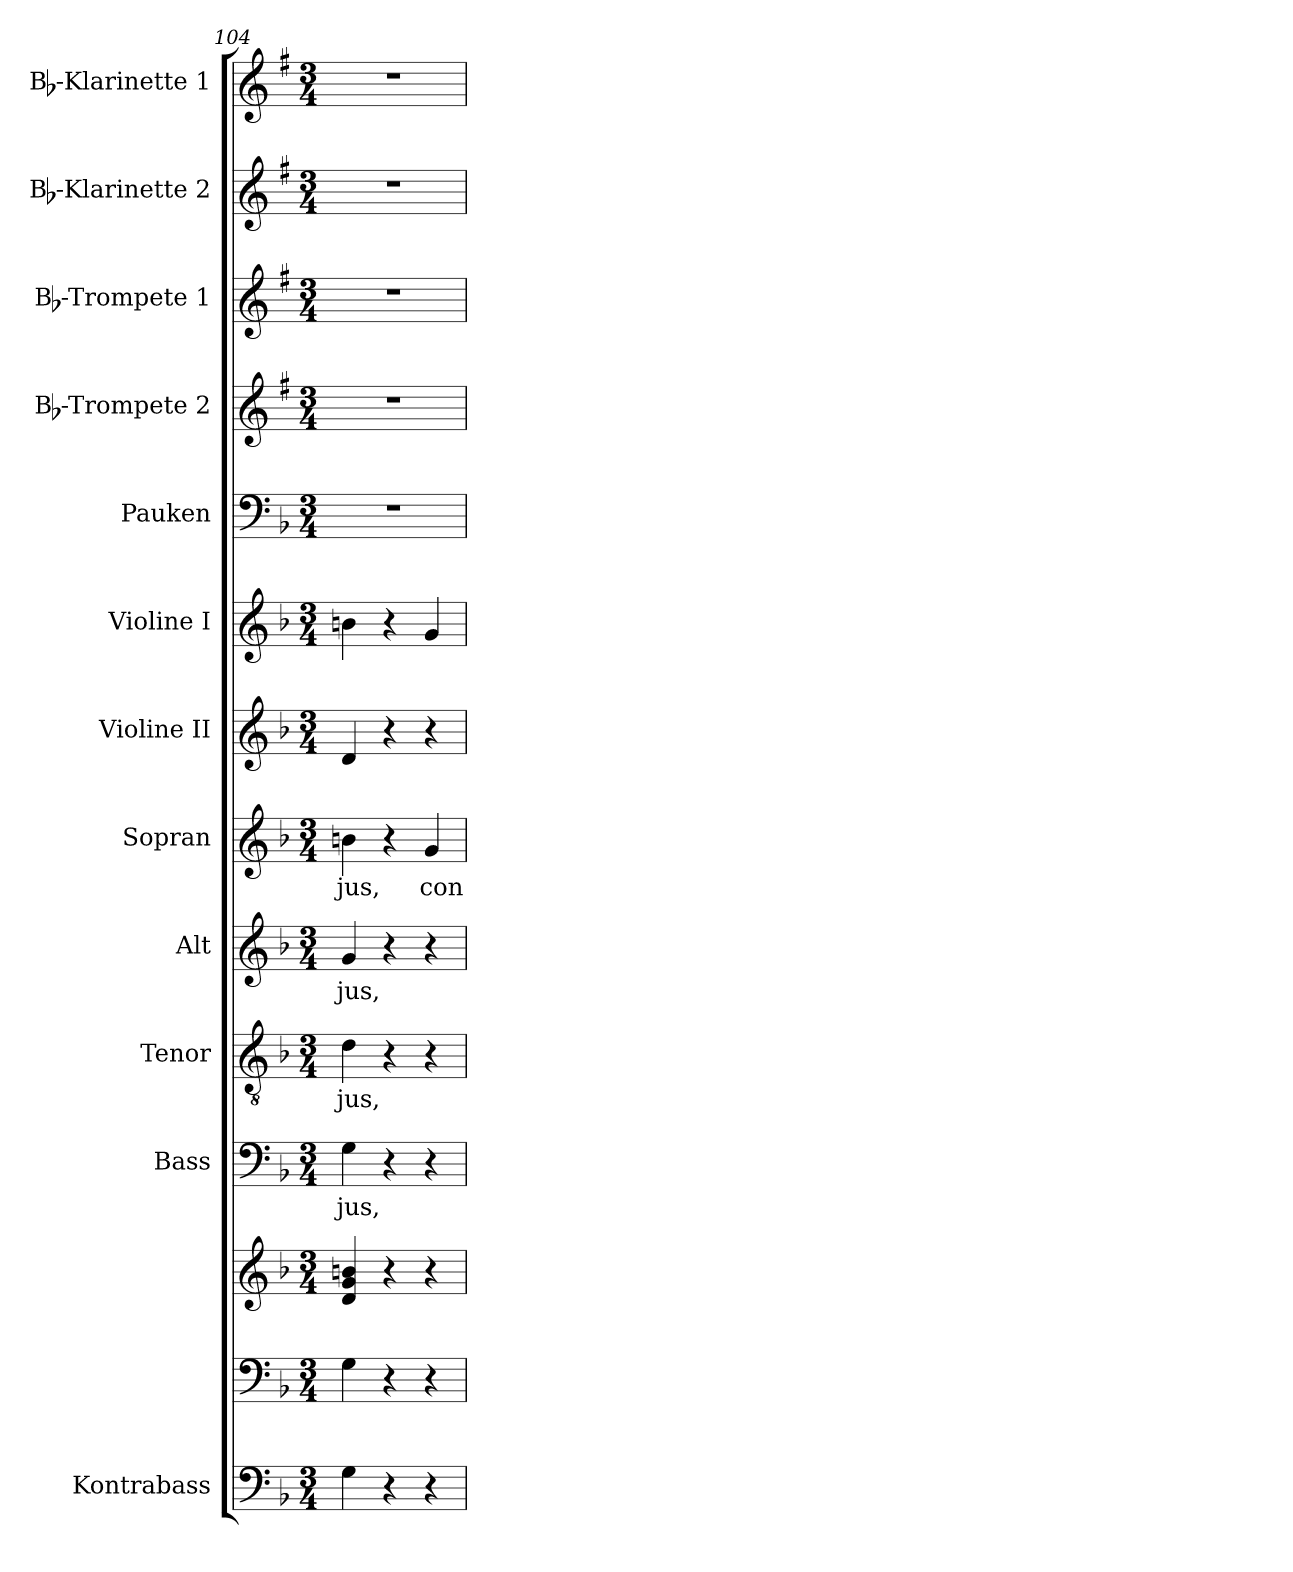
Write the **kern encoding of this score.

**kern	**kern	**kern	**kern	**text	**kern	**text	**kern	**text	**kern	**text	**kern	**kern	**kern	**kern	**kern	**kern	**kern
*part13	*part12	*part12	*part11	*part11	*part10	*part10	*part9	*part9	*part8	*part8	*part7	*part6	*part5	*part4	*part3	*part2	*part1
*staff14	*staff13	*staff12	*staff11	*staff11	*staff10	*staff10	*staff9	*staff9	*staff8	*staff8	*staff7	*staff6	*staff5	*staff4	*staff3	*staff2	*staff1
*I"Kontrabass	*	*	*I"Bass	*	*I"Tenor	*	*I"Alt	*	*I"Sopran	*	*I"Violine II	*I"Violine I	*I"Pauken	*I"Bb-Trompete 2	*I"Bb-Trompete 1	*I"Bb-Klarinette 2	*I"Bb-Klarinette 1
*I'Kb.	*	*	*I'B.	*	*I'T.	*	*I'A.	*	*I'S.	*	*I'Vl. II	*I'Vl. I	*I'Pk.	*I'Bb Trp. 2	*I'Bb Trp. 1	*I'Bb Kl. 2	*I'Bb Kl. 1
*clefF4	*clefF4	*clefG2	*clefF4	*	*clefGv2	*	*clefG2	*	*clefG2	*	*clefG2	*clefG2	*clefF4	*clefG2	*clefG2	*clefG2	*clefG2
*ITrd7c12	*	*	*	*	*	*	*	*	*	*	*	*	*	*ITrd1c2	*ITrd1c2	*ITrd1c2	*ITrd1c2
*k[b-]	*k[b-]	*k[b-]	*k[b-]	*	*k[b-]	*	*k[b-]	*	*k[b-]	*	*k[b-]	*k[b-]	*k[b-]	*k[b-]	*k[b-]	*k[b-]	*k[b-]
*F:	*F:	*F:	*F:	*	*F:	*	*F:	*	*F:	*	*F:	*F:	*F:	*F:	*F:	*F:	*F:
*M3/4	*M3/4	*M3/4	*M3/4	*	*M3/4	*	*M3/4	*	*M3/4	*	*M3/4	*M3/4	*M3/4	*M3/4	*M3/4	*M3/4	*M3/4
=104	=104	=104	=104	=104	=104	=104	=104	=104	=104	=104	=104	=104	=104	=104	=104	=104	=104
!	!	!	!	!LO:LY:b	!	!LO:LY:b	!	!LO:LY:b	!	!LO:LY:b	!	!	!	!	!	!	!
4GG\	4G\	4d/ 4g/ 4bn/	4G\	-jus,	4d\	-jus,	4g/	-jus,	4bn\	-jus,	4d/	4bn\	2.r	2.r	2.r	2.r	2.r
4r	4r	4r	4r	.	4r	.	4r	.	4r	.	4r	4r	.	.	.	.	.
!	!	!	!	!	!	!	!	!	!	!LO:LY:b	!	!	!	!	!	!	!
4r	4r	4r	4r	.	4r	.	4r	.	4g/	con-	4r	4g/	.	.	.	.	.
=	=	=	=	=	=	=	=	=	=	=	=	=	=	=	=	=	=
*-	*-	*-	*-	*-	*-	*-	*-	*-	*-	*-	*-	*-	*-	*-	*-	*-	*-
